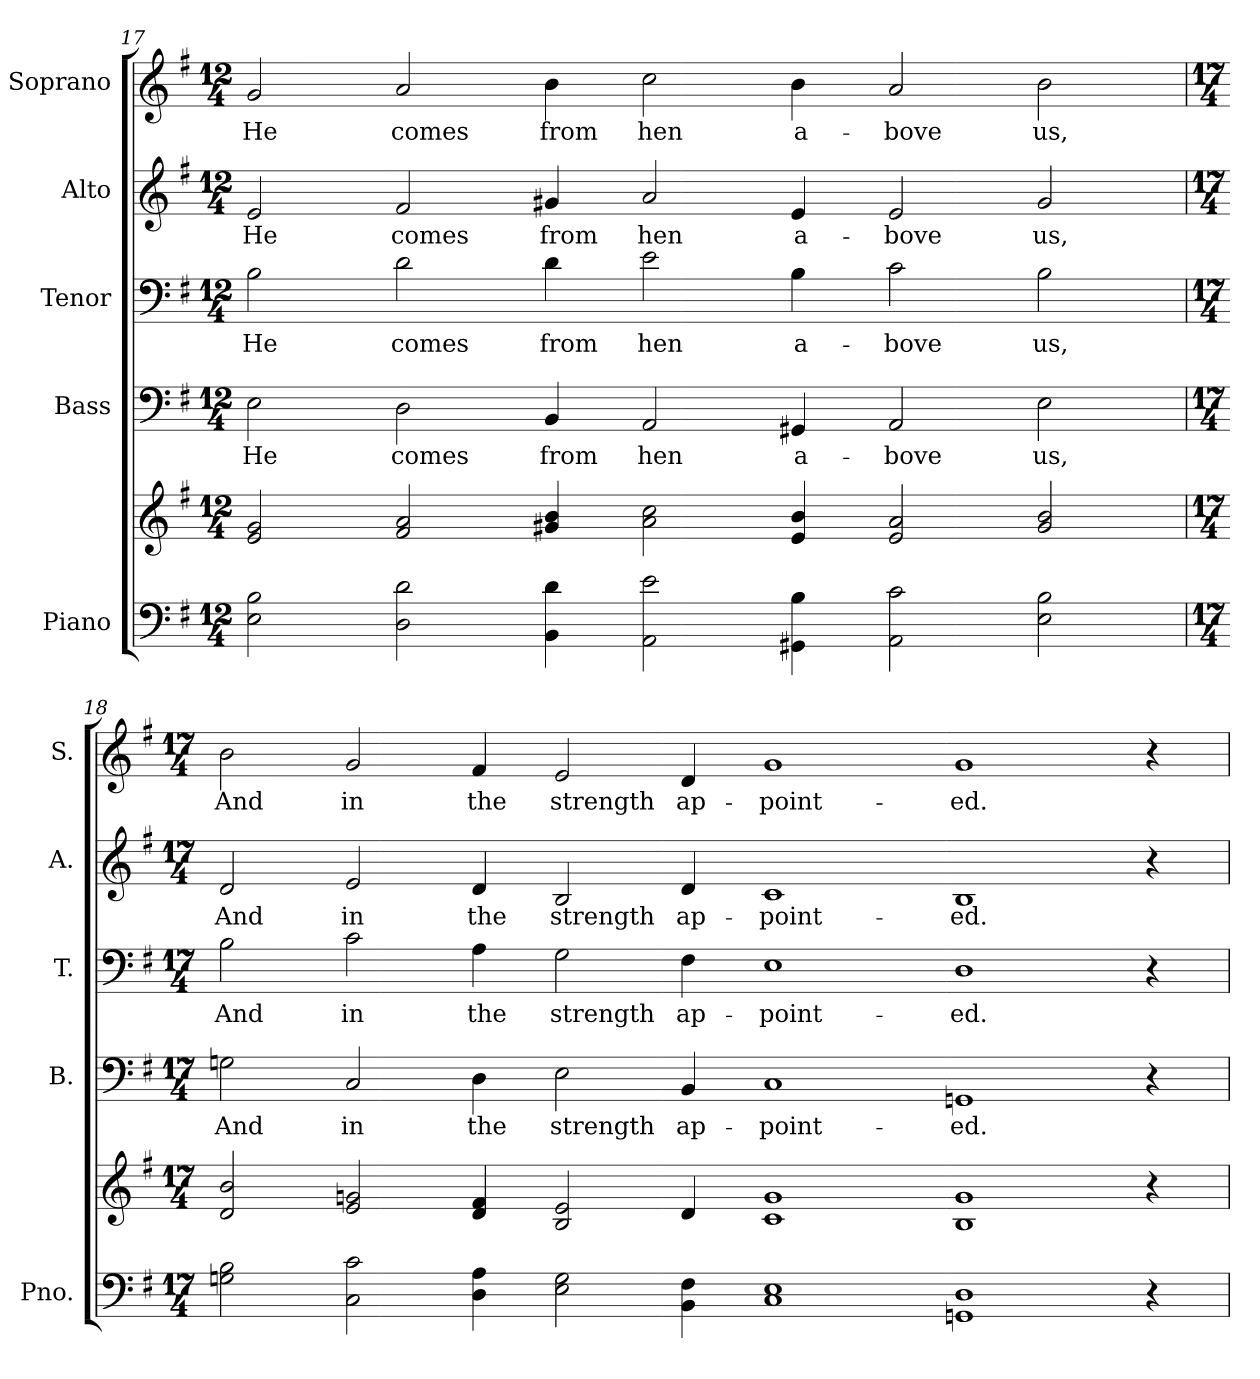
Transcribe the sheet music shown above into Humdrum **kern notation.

**kern	**kern	**kern	**text	**kern	**text	**kern	**text	**kern	**text
*part5	*part5	*part4	*part4	*part3	*part3	*part2	*part2	*part1	*part1
*staff6	*staff5	*staff4	*staff4	*staff3	*staff3	*staff2	*staff2	*staff1	*staff1
*I"Piano	*	*I"Bass	*	*I"Tenor	*	*I"Alto	*	*I"Soprano	*
*I'Pno.	*	*I'B.	*	*I'T.	*	*I'A.	*	*I'S.	*
!!LO:PB:g=z
*clefF4	*clefG2	*clefF4	*	*clefF4	*	*clefG2	*	*clefG2	*
*k[f#]	*k[f#]	*k[f#]	*	*k[f#]	*	*k[f#]	*	*k[f#]	*
*G:	*G:	*G:	*	*G:	*	*G:	*	*G:	*
*M12/4	*M12/4	*M12/4	*	*M12/4	*	*M12/4	*	*M12/4	*
=17	=17	=17	=17	=17	=17	=17	=17	=17	=17
!	!	!	!LO:LY:b:color=#000000	!	!	!	!	!	!
!	!	!	!	!	!LO:LY:b:color=#000000	!	!	!	!
!	!	!	!	!	!	!	!LO:LY:b:color=#000000	!	!
!	!	!	!	!	!	!	!	!	!LO:LY:b:color=#000000
2Ei\ 2Bi	2ei/ 2gi	2Ei\	He	2Bi\	He	2ei/	He	2gi/	He
!	!	!	!LO:LY:b:color=#000000	!	!	!	!	!	!
!	!	!	!	!	!LO:LY:b:color=#000000	!	!	!	!
!	!	!	!	!	!	!	!LO:LY:b:color=#000000	!	!
!	!	!	!	!	!	!	!	!	!LO:LY:b:color=#000000
2Di\ 2di	2f#i/ 2ai	2Di\	comes	2di\	comes	2f#i/	comes	2ai/	comes
!	!	!	!LO:LY:b:color=#000000	!	!	!	!	!	!
!	!	!	!	!	!LO:LY:b:color=#000000	!	!	!	!
!	!	!	!	!	!	!	!LO:LY:b:color=#000000	!	!
!	!	!	!	!	!	!	!	!	!LO:LY:b:color=#000000
4BBi\ 4di	4g#Xi/ 4bi	4BBi/	from	4di\	from	4g#Xi/	from	4bi\	from
!	!	!	!LO:LY:b:color=#000000	!	!	!	!	!	!
!	!	!	!	!	!LO:LY:b:color=#000000	!	!	!	!
!	!	!	!	!	!	!	!LO:LY:b:color=#000000	!	!
!	!	!	!	!	!	!	!	!	!LO:LY:b:color=#000000
2AAi\ 2ei	2ai\ 2cci	2AAi/	hen	2ei\	hen	2ai/	hen	2cci\	hen
!	!	!	!LO:LY:b:color=#000000	!	!	!	!	!	!
!	!	!	!	!	!LO:LY:b:color=#000000	!	!	!	!
!	!	!	!	!	!	!	!LO:LY:b:color=#000000	!	!
!	!	!	!	!	!	!	!	!	!LO:LY:b:color=#000000
4GG#Xi\ 4Bi	4ei/ 4bi	4GG#Xi/	a-	4Bi\	a-	4ei/	a-	4bi\	a-
!	!	!	!LO:LY:b:color=#000000	!	!	!	!	!	!
!	!	!	!	!	!LO:LY:b:color=#000000	!	!	!	!
!	!	!	!	!	!	!	!LO:LY:b:color=#000000	!	!
!	!	!	!	!	!	!	!	!	!LO:LY:b:color=#000000
2AAi\ 2ci	2ei/ 2ai	2AAi/	-bove	2ci\	-bove	2ei/	-bove	2ai/	-bove
!	!	!	!LO:LY:b:color=#000000	!	!	!	!	!	!
!	!	!	!	!	!LO:LY:b:color=#000000	!	!	!	!
!	!	!	!	!	!	!	!LO:LY:b:color=#000000	!	!
!	!	!	!	!	!	!	!	!	!LO:LY:b:color=#000000
2Ei\ 2Bi	2g#i/ 2bi	2Ei\	us,	2Bi\	us,	2g#i/	us,	2bi\	us,
=18	=18	=18	=18	=18	=18	=18	=18	=18	=18
*M17/4	*M17/4	*M17/4	*	*M17/4	*	*M17/4	*	*M17/4	*
!	!	!	!LO:LY:b:color=#000000	!	!	!	!	!	!
!	!	!	!	!	!LO:LY:b:color=#000000	!	!	!	!
!	!	!	!	!	!	!	!LO:LY:b:color=#000000	!	!
!	!	!	!	!	!	!	!	!	!LO:LY:b:color=#000000
2Gni\ 2Bi	2di/ 2bi	2Gni\	And	2Bi\	And	2di/	And	2bi\	And
!	!	!	!LO:LY:b:color=#000000	!	!	!	!	!	!
!	!	!	!	!	!LO:LY:b:color=#000000	!	!	!	!
!	!	!	!	!	!	!	!LO:LY:b:color=#000000	!	!
!	!	!	!	!	!	!	!	!	!LO:LY:b:color=#000000
2Ci\ 2ci	2ei/ 2gni	2Ci/	in	2ci\	in	2ei/	in	2gi/	in
!	!	!	!LO:LY:b:color=#000000	!	!	!	!	!	!
!	!	!	!	!	!LO:LY:b:color=#000000	!	!	!	!
!	!	!	!	!	!	!	!LO:LY:b:color=#000000	!	!
!	!	!	!	!	!	!	!	!	!LO:LY:b:color=#000000
4Di\ 4Ai	4di/ 4f#i	4Di\	the	4Ai\	the	4di/	the	4f#i/	the
!	!	!	!LO:LY:b:color=#000000	!	!	!	!	!	!
!	!	!	!	!	!LO:LY:b:color=#000000	!	!	!	!
!	!	!	!	!	!	!	!LO:LY:b:color=#000000	!	!
!	!	!	!	!	!	!	!	!	!LO:LY:b:color=#000000
2Ei\ 2Gi	2Bi/ 2ei	2Ei\	strength	2Gi\	strength	2Bi/	strength	2ei/	strength
!	!	!	!LO:LY:b:color=#000000	!	!	!	!	!	!
!	!	!	!	!	!LO:LY:b:color=#000000	!	!	!	!
!	!	!	!	!	!	!	!LO:LY:b:color=#000000	!	!
!	!	!	!	!	!	!	!	!	!LO:LY:b:color=#000000
4BBi\ 4F#i	4di/	4BBi/	ap-	4F#i\	ap-	4di/	ap-	4di/	ap-
!	!	!	!LO:LY:b:color=#000000	!	!	!	!	!	!
!	!	!	!	!	!LO:LY:b:color=#000000	!	!	!	!
!	!	!	!	!	!	!	!LO:LY:b:color=#000000	!	!
!	!	!	!	!	!	!	!	!	!LO:LY:b:color=#000000
1Ci 1Ei	1ci 1gi	1Ci	-point-	1Ei	-point-	1ci	-point-	1gi	-point-
!	!	!	!LO:LY:b:color=#000000	!	!	!	!	!	!
!	!	!	!	!	!LO:LY:b:color=#000000	!	!	!	!
!	!	!	!	!	!	!	!LO:LY:b:color=#000000	!	!
!	!	!	!	!	!	!	!	!	!LO:LY:b:color=#000000
1GGni 1Di	1Bi 1gi	1GGni	-ed.	1Di	-ed.	1Bi	-ed.	1gi	-ed.
4r	4r	4r	.	4r	.	4r	.	4r	.
=	=	=	=	=	=	=	=	=	=
*-	*-	*-	*-	*-	*-	*-	*-	*-	*-
